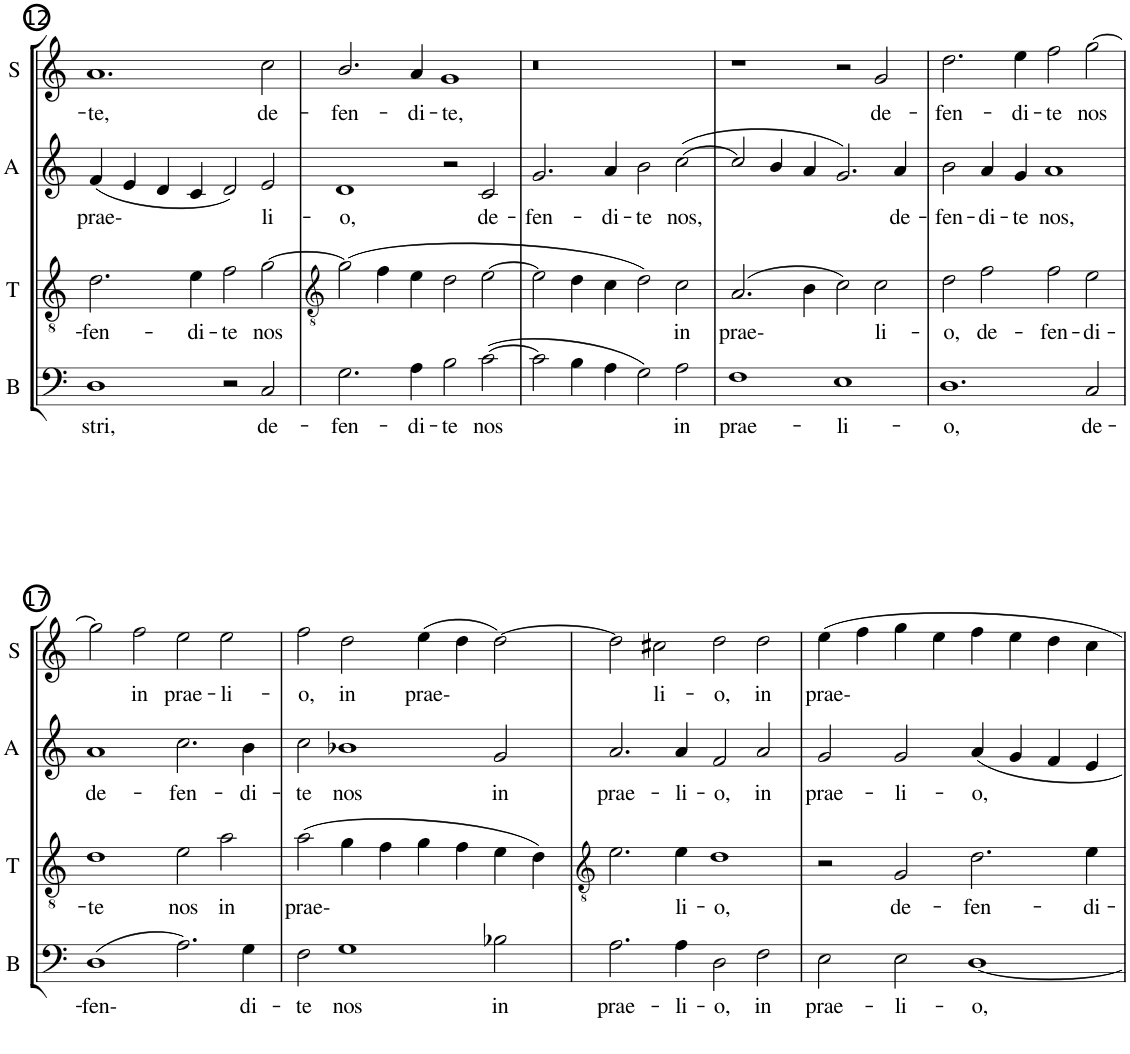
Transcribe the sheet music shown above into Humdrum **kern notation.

**kern	**text	**kern	**text	**kern	**text	**kern	**text
*part4	*part4	*part3	*part3	*part2	*part2	*part1	*part1
*staff4	*staff4	*staff3	*staff3	*staff2	*staff2	*staff1	*staff1
*I"Bass	*	*I"Tenor	*	*I"Alto	*	*I"Soprano	*
*I'B	*	*I'T	*	*I'A	*	*I'S	*
!!LO:PB:g=z
*clefF4	*	*clefGv2	*	*clefG2	*	*clefG2	*
*k[]	*	*k[]	*	*k[]	*	*k[]	*
*M4/2	*	*M4/2	*	*M4/2	*	*M4/2	*
=12	=12	=12	=12	=12	=12	=12	=12
!	!LO:LY:b	!	!LO:LY:b	!	!LO:LY:b	!	!LO:LY:b
1D	stri,	2.d\	-fen-	(4f/	prae-	1.a	-te,
.	.	.	.	4e/	.	.	.
.	.	.	.	4d/	.	.	.
!	!	!	!LO:LY:b	!	!	!	!
.	.	4e\	-di-	4c/	.	.	.
!	!	!	!LO:LY:b	!	!	!	!
2r	.	2f\	-te	2d/)	.	.	.
!	!LO:LY:b	!	!LO:LY:b	!	!LO:LY:b	!	!LO:LY:b
2C/	de-	[2g\	nos	2e/	li-	2cc\	de-
=13	=13	=13	=13	=13	=13	=13	=13
*	*	*clefGv2	*	*	*	*	*
!	!LO:LY:b	!	!	!	!LO:LY:b	!	!LO:LY:b
2.G\	-fen-	(2g\]	.	1d	-o,	2.b/	-fen-
.	.	4f\	.	.	.	.	.
!	!LO:LY:b	!	!	!	!	!	!LO:LY:b
4A\	-di-	4e\	.	.	.	4a/	-di-
!	!LO:LY:b	!	!	!	!	!	!LO:LY:b
2B\	-te	2d\	.	2r	.	1g	-te,
!	!LO:LY:b	!	!	!	!LO:LY:b	!	!
([2c\	nos	[2e\	.	2c/	de-	.	.
=14	=14	=14	=14	=14	=14	=14	=14
!	!	!	!	!	!LO:LY:b	!	!
2c\]	.	2e\]	.	2.g/	-fen-	0r	.
4B\	.	4d\	.	.	.	.	.
!	!	!	!	!	!LO:LY:b	!	!
4A\	.	4c\	.	4a/	-di-	.	.
!	!	!	!	!	!LO:LY:b	!	!
2G\)	.	2d\)	.	2b\	-te	.	.
!	!LO:LY:b	!	!LO:LY:b	!	!LO:LY:b	!	!
2A\	in	2c\	in	([2cc\	nos,	.	.
=15	=15	=15	=15	=15	=15	=15	=15
!	!LO:LY:b	!	!LO:LY:b	!	!	!	!
1F	prae-	(2.A/	prae-	2cc/]	.	1r	.
.	.	.	.	4b/	.	.	.
.	.	4B\	.	4a/	.	.	.
!	!LO:LY:b	!	!	!	!	!	!
1E	-li-	2c\)	.	2.g/)	.	2r	.
!	!	!	!LO:LY:b	!	!	!	!LO:LY:b
.	.	2c\	li-	.	.	2g/	de-
!	!	!	!	!	!LO:LY:b	!	!
.	.	.	.	4a/	de-	.	.
=16	=16	=16	=16	=16	=16	=16	=16
!	!LO:LY:b	!	!LO:LY:b	!	!LO:LY:b	!	!LO:LY:b
1.D	-o,	2d\	-o,	2b\	-fen-	2.dd\	-fen-
!	!	!	!LO:LY:b	!	!LO:LY:b	!	!
.	.	2f\	de-	4a/	-di-	.	.
!	!	!	!	!	!LO:LY:b	!	!LO:LY:b
.	.	.	.	4g/	-te	4ee\	-di-
!	!	!	!LO:LY:b	!	!LO:LY:b	!	!LO:LY:b
.	.	2f\	-fen-	1a	nos,	2ff\	-te
!	!LO:LY:b	!	!LO:LY:b	!	!	!	!LO:LY:b
2C/	de-	2e\	-di-	.	.	[2gg\	nos
!!LO:LB:g=z
=17	=17	=17	=17	=17	=17	=17	=17
!	!LO:LY:b	!	!LO:LY:b	!	!LO:LY:b	!	!
(1D	-fen-	1d	-te	1a	de-	2gg\]	.
!	!	!	!	!	!	!	!LO:LY:b
.	.	.	.	.	.	2ff\	in
!	!	!	!LO:LY:b	!	!LO:LY:b	!	!LO:LY:b
2.A\)	.	2e\	nos	2.cc\	-fen-	2ee\	prae-
!	!	!	!LO:LY:b	!	!	!	!LO:LY:b
.	.	2a\	in	.	.	2ee\	-li-
!	!LO:LY:b	!	!	!	!LO:LY:b	!	!
4G\	di-	.	.	4b\	-di-	.	.
=18	=18	=18	=18	=18	=18	=18	=18
!	!LO:LY:b	!	!LO:LY:b	!	!LO:LY:b	!	!LO:LY:b
2F\	-te	(2a\	prae-	2cc\	-te	2ff\	-o,
!	!LO:LY:b	!	!	!	!LO:LY:b	!	!LO:LY:b
1G	nos	4g\	.	1b-X	nos	2dd\	in
.	.	4f\	.	.	.	.	.
!	!	!	!	!	!	!	!LO:LY:b
.	.	4g\	.	.	.	(4ee\	prae-
.	.	4f\	.	.	.	4dd\	.
!	!LO:LY:b	!	!	!	!LO:LY:b	!	!
2B-X\	in	4e\	.	2g/	in	[2dd\)	.
.	.	4d\)	.	.	.	.	.
=19	=19	=19	=19	=19	=19	=19	=19
*	*	*clefGv2	*	*	*	*	*
!	!LO:LY:b	!	!	!	!LO:LY:b	!	!
2.A\	prae-	2.e\	.	2.a/	prae-	2dd\]	.
!	!	!	!	!	!	!	!LO:LY:b
.	.	.	.	.	.	2cc#X\	li-
!	!LO:LY:b	!	!LO:LY:b	!	!LO:LY:b	!	!
4A\	-li-	4e\	li-	4a/	-li-	.	.
!	!LO:LY:b	!	!LO:LY:b	!	!LO:LY:b	!	!LO:LY:b
2D\	-o,	1d	-o,	2f/	-o,	2dd\	-o,
!	!LO:LY:b	!	!	!	!LO:LY:b	!	!LO:LY:b
2F\	in	.	.	2a/	in	2dd\	in
=20	=20	=20	=20	=20	=20	=20	=20
!	!LO:LY:b	!	!	!	!LO:LY:b	!	!LO:LY:b
2E\	prae-	2r	.	2g/	prae-	4ee\	prae-
.	.	.	.	.	.	4ff\	.
!	!LO:LY:b	!	!LO:LY:b	!	!LO:LY:b	!	!
2E\	-li-	2G/	de-	2g/	-li-	4gg\	.
.	.	.	.	.	.	4ee\	.
!	!LO:LY:b	!	!LO:LY:b	!	!LO:LY:b	!	!
[1D	-o,	2.d\	-fen-	4a/	-o,	4ff\	.
.	.	.	.	4g/	.	4ee\	.
.	.	.	.	4f/	.	4dd\	.
!	!	!	!LO:LY:b	!	!	!	!
.	.	4e\	-di-	4e/	.	4cc\	.
=	=	=	=	=	=	=	=
*-	*-	*-	*-	*-	*-	*-	*-
